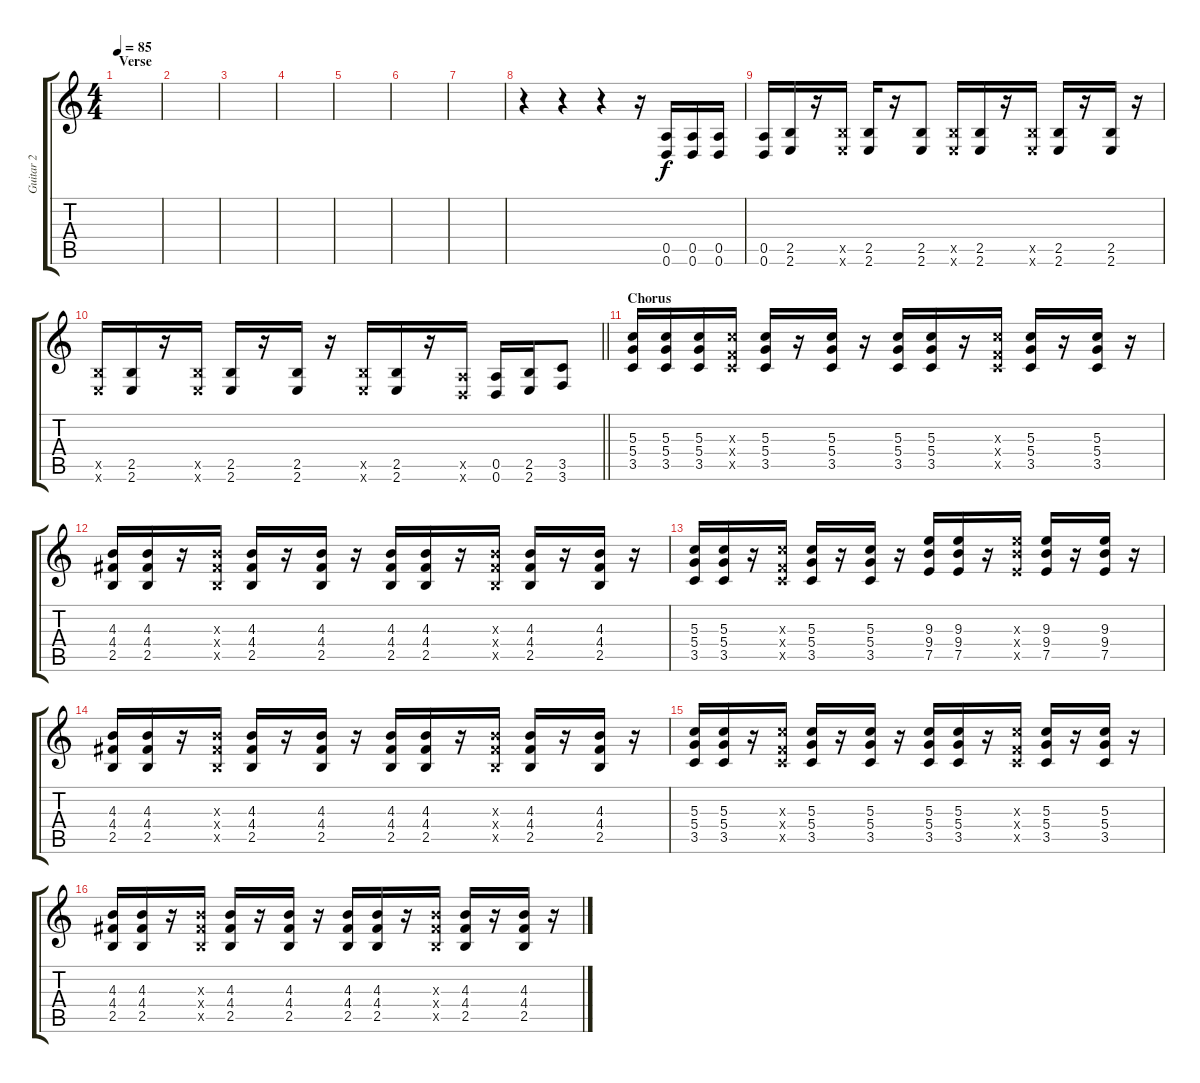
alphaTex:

\track ("Guitar 2" "Guitar 2") {instrument distortionguitar}
\staff {score tabs}
\tuning (E4 B3 G3 D3 A2 D2) {hide}
\ts (4 4)
\section ("" "Verse")
\tempo 85
\clef g2
\ks c
|
|
|
|
|
|
|
r.4 r.4 r.4 r.16 (0.5 0.6).16 (0.5 0.6).16 (0.5 0.6).16 |
(0.5 0.6).16 (2.5 2.6).16 r.16 (2.5{x} 2.6{x}).16 (2.5 2.6).16 r.16 (2.5 2.6).8 (2.5{x} 2.6{x}).16 (2.5 2.6).16 r.16 (2.5{x} 2.6{x}).16 (2.5 2.6).16 r.16 (2.5 2.6).16 r.16 |
\barLineRight lightlight
(2.5{x} 2.6{x}).16 (2.5 2.6).16 r.16 (2.5{x} 2.6{x}).16 (2.5 2.6).16 r.16 (2.5 2.6).16 r.16 (2.5{x} 2.6{x}).16 (2.5 2.6).16 r.16 (0.5{x} 0.6{x}).16 (0.5 0.6).16 (2.5 2.6).16 (3.5 3.6).8 |
\section ("" "Chorus")
(5.3 5.4 3.5).16 (5.3 5.4 3.5).16 (5.3 5.4 3.5).16 (5.3{x} 3.4{x} 3.5{x}).16 (5.3 5.4 3.5).16 r.16 (5.3 5.4 3.5).16 r.16 (5.3 5.4 3.5).16 (5.3 5.4 3.5).16 r.16 (5.3{x} 3.4{x} 3.5{x}).16 (5.3 5.4 3.5).16 r.16 (5.3 5.4 3.5).16 r.16 |
(4.3 4.4 2.5).16 (4.3 4.4 2.5).16 r.16 (4.3{x} 4.4{x} 2.5{x}).16 (4.3 4.4 2.5).16 r.16 (4.3 4.4 2.5).16 r.16 (4.3 4.4 2.5).16 (4.3 4.4 2.5).16 r.16 (4.3{x} 4.4{x} 2.5{x}).16 (4.3 4.4 2.5).16 r.16 (4.3 4.4 2.5).16 r.16 |
(5.3 5.4 3.5).16 (5.3 5.4 3.5).16 r.16 (5.3{x} 3.4{x} 3.5{x}).16 (5.3 5.4 3.5).16 r.16 (5.3 5.4 3.5).16 r.16 (9.3 9.4 7.5).16 (9.3 9.4 7.5).16 r.16 (9.3{x} 9.4{x} 7.5{x}).16 (9.3 9.4 7.5).16 r.16 (9.3 9.4 7.5).16 r.16 |
(4.3 4.4 2.5).16 (4.3 4.4 2.5).16 r.16 (4.3{x} 4.4{x} 2.5{x}).16 (4.3 4.4 2.5).16 r.16 (4.3 4.4 2.5).16 r.16 (4.3 4.4 2.5).16 (4.3 4.4 2.5).16 r.16 (4.3{x} 4.4{x} 2.5{x}).16 (4.3 4.4 2.5).16 r.16 (4.3 4.4 2.5).16 r.16 |
(5.3 5.4 3.5).16 (5.3 5.4 3.5).16 r.16 (5.3{x} 3.4{x} 3.5{x}).16 (5.3 5.4 3.5).16 r.16 (5.3 5.4 3.5).16 r.16 (5.3 5.4 3.5).16 (5.3 5.4 3.5).16 r.16 (5.3{x} 3.4{x} 3.5{x}).16 (5.3 5.4 3.5).16 r.16 (5.3 5.4 3.5).16 r.16 |
(4.3 4.4 2.5).16 (4.3 4.4 2.5).16 r.16 (4.3{x} 4.4{x} 2.5{x}).16 (4.3 4.4 2.5).16 r.16 (4.3 4.4 2.5).16 r.16 (4.3 4.4 2.5).16 (4.3 4.4 2.5).16 r.16 (4.3{x} 4.4{x} 2.5{x}).16 (4.3 4.4 2.5).16 r.16 (4.3 4.4 2.5).16 r.16
